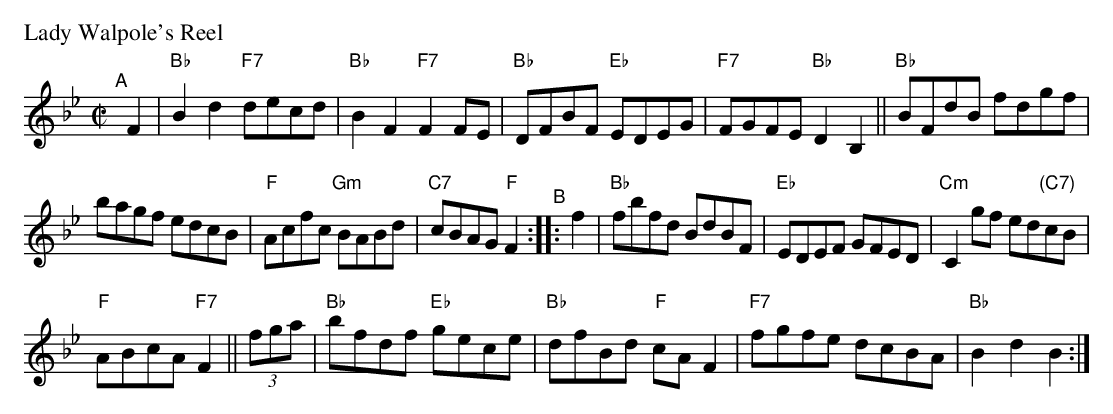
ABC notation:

X:1
P: Lady Walpole's Reel
M: C|
L: 1/8
K: Bb
"^A"[|] F2 | "Bb"B2d2 "F7"decd | "Bb"B2F2 "F7"F2FE | "Bb"DFBF "Eb"EDEG | "F7"FGFE "Bb"D2B,2 || "Bb"BFdB fdgf |
bagf edcB | "F"Acfc "Gm"BABd | "C7"cBAG "F"F2 "^B":: f2 | "Bb"fbfd BdBF | "Eb"EDEF GFED | "Cm"C2gf ed"(C7)"cB |
"F"ABcA "F7"F2 || (3fga | "Bb"bfdf "Eb"gece | "Bb"dfBd "F"cAF2 | "F7"fgfe dcBA | "Bb"B2d2 B2 :|
